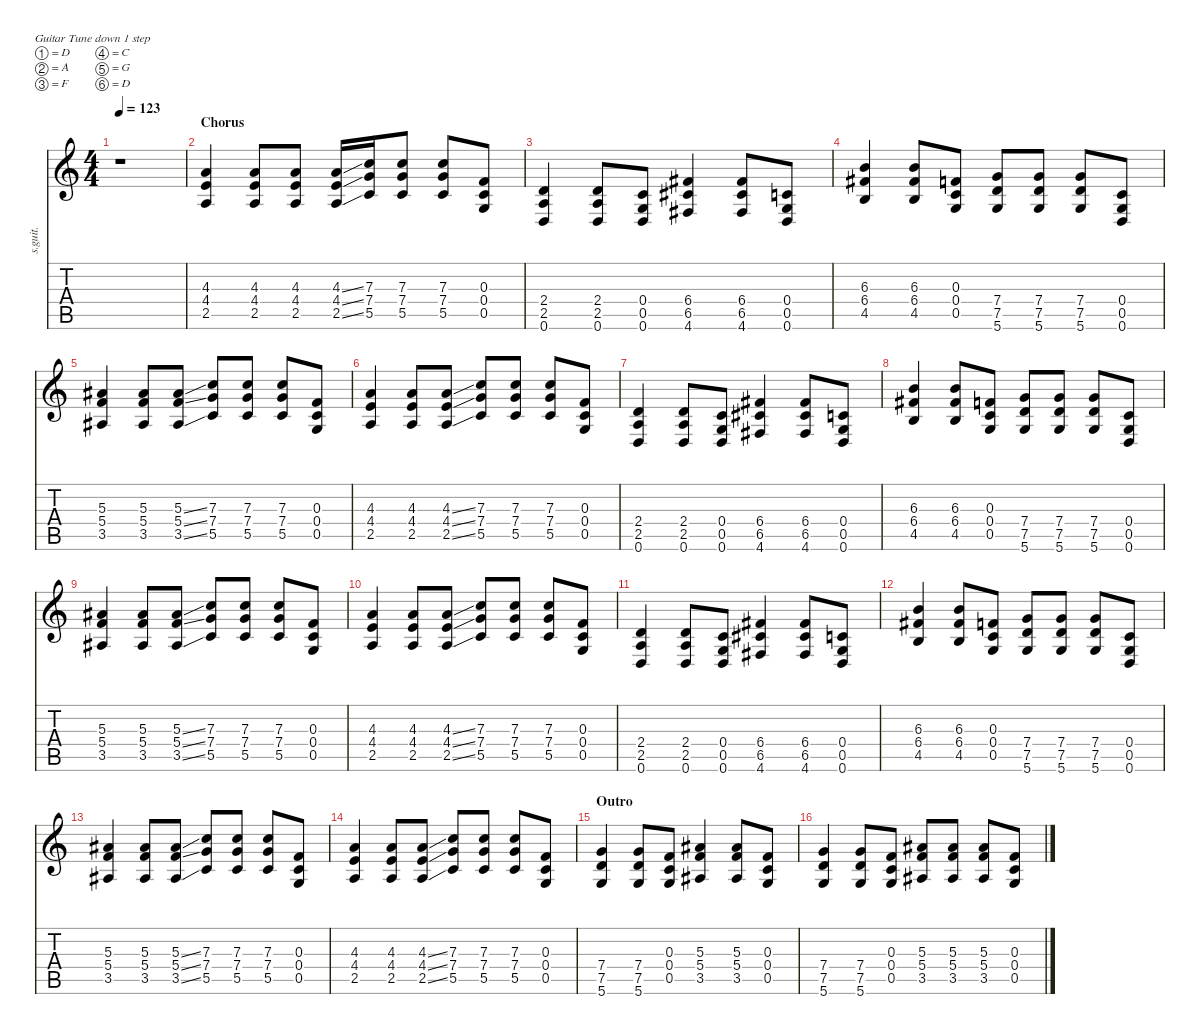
\defaultSystemsLayout 4
\hideDynamics
\bracketExtendMode nobrackets
\track ("Kurt Cobain" "s.guit.") {instrument distortionguitar}
\staff {score tabs}
\tuning (D4 A3 F3 C3 G2 D2)
\ts (4 4)
\tempo 123
\clef g2
\ks c
r.1{dy f} |
\section ("" "Chorus")
(4.3 4.4 2.5).4{lyrics (0 "") lyrics (1 "") lyrics (2 "") lyrics (3 "") lyrics (4 "") dy mf} (4.3 4.4 2.5).8{lyrics (0 "") lyrics (1 "") lyrics (2 "") lyrics (3 "") lyrics (4 "")} (4.3 4.4 2.5).8{lyrics (0 "") lyrics (1 "") lyrics (2 "") lyrics (3 "") lyrics (4 "")} (4.3{ss} 4.4{ss} 2.5{ss}).16{lyrics (0 "") lyrics (1 "") lyrics (2 "") lyrics (3 "") lyrics (4 "")} (7.3 7.4 5.5).16{lyrics (0 "") lyrics (1 "") lyrics (2 "") lyrics (3 "") lyrics (4 "")} (7.3 7.4 5.5).8{lyrics (0 "") lyrics (1 "") lyrics (2 "") lyrics (3 "") lyrics (4 "")} (7.3 7.4 5.5).8{lyrics (0 "") lyrics (1 "") lyrics (2 "") lyrics (3 "") lyrics (4 "")} (0.3 0.4 0.5).8{lyrics (0 "") lyrics (1 "") lyrics (2 "") lyrics (3 "") lyrics (4 "") dy f} |
(2.4 2.5 0.6).4{lyrics (0 "") lyrics (1 "") lyrics (2 "") lyrics (3 "") lyrics (4 "") dy ff} (2.4 2.5 0.6).8{lyrics (0 "") lyrics (1 "") lyrics (2 "") lyrics (3 "") lyrics (4 "")} (0.4 0.5 0.6).8{lyrics (0 "") lyrics (1 "") lyrics (2 "") lyrics (3 "") lyrics (4 "")} (6.4{acc #} 6.5{acc #} 4.6{acc #}).4{lyrics (0 "") lyrics (1 "") lyrics (2 "") lyrics (3 "") lyrics (4 "")} (6.4{acc #} 6.5{acc #} 4.6{acc #}).8{lyrics (0 "") lyrics (1 "") lyrics (2 "") lyrics (3 "") lyrics (4 "")} (0.4 0.5 0.6).8{lyrics (0 "") lyrics (1 "") lyrics (2 "") lyrics (3 "") lyrics (4 "")} |
(6.3 6.4{acc #} 4.5).4{lyrics (0 "") lyrics (1 "") lyrics (2 "") lyrics (3 "") lyrics (4 "")} (6.3 6.4{acc #} 4.5).8{lyrics (0 "") lyrics (1 "") lyrics (2 "") lyrics (3 "") lyrics (4 "")} (0.3 0.4 0.5).8{lyrics (0 "") lyrics (1 "") lyrics (2 "") lyrics (3 "") lyrics (4 "")} (7.4 7.5 5.6).8{lyrics (0 "") lyrics (1 "") lyrics (2 "") lyrics (3 "") lyrics (4 "")} (7.4 7.5 5.6).8{lyrics (0 "") lyrics (1 "") lyrics (2 "") lyrics (3 "") lyrics (4 "") dy mf} (7.4 7.5 5.6).8{lyrics (0 "") lyrics (1 "") lyrics (2 "") lyrics (3 "") lyrics (4 "") dy ff} (0.4 0.5 0.6).8{lyrics (0 "") lyrics (1 "") lyrics (2 "") lyrics (3 "") lyrics (4 "")} |
(5.3{acc #} 5.4 3.5{acc #}).4{lyrics (0 "") lyrics (1 "") lyrics (2 "") lyrics (3 "") lyrics (4 "")} (5.3{acc #} 5.4 3.5{acc #}).8{lyrics (0 "") lyrics (1 "") lyrics (2 "") lyrics (3 "") lyrics (4 "")} (5.3{ss acc #} 5.4{ss} 3.5{ss acc #}).8{lyrics (0 "") lyrics (1 "") lyrics (2 "") lyrics (3 "") lyrics (4 "")} (7.3 7.4 5.5).8{lyrics (0 "") lyrics (1 "") lyrics (2 "") lyrics (3 "") lyrics (4 "")} (7.3 7.4 5.5).8{lyrics (0 "") lyrics (1 "") lyrics (2 "") lyrics (3 "") lyrics (4 "")} (7.3 7.4 5.5).8{lyrics (0 "") lyrics (1 "") lyrics (2 "") lyrics (3 "") lyrics (4 "")} (0.3 0.4 0.5).8{lyrics (0 "") lyrics (1 "") lyrics (2 "") lyrics (3 "") lyrics (4 "")} |
(4.3 4.4 2.5).4{lyrics (0 "") lyrics (1 "") lyrics (2 "") lyrics (3 "") lyrics (4 "")} (4.3 4.4 2.5).8{lyrics (0 "") lyrics (1 "") lyrics (2 "") lyrics (3 "") lyrics (4 "")} (4.3{ss} 4.4{ss} 2.5{ss}).8{lyrics (0 "") lyrics (1 "") lyrics (2 "") lyrics (3 "") lyrics (4 "")} (7.3 7.4 5.5).8{lyrics (0 "") lyrics (1 "") lyrics (2 "") lyrics (3 "") lyrics (4 "")} (7.3 7.4 5.5).8{lyrics (0 "") lyrics (1 "") lyrics (2 "") lyrics (3 "") lyrics (4 "")} (7.3 7.4 5.5).8{lyrics (0 "") lyrics (1 "") lyrics (2 "") lyrics (3 "") lyrics (4 "")} (0.3 0.4 0.5).8{lyrics (0 "") lyrics (1 "") lyrics (2 "") lyrics (3 "") lyrics (4 "")} |
(2.4 2.5 0.6).4{lyrics (0 "") lyrics (1 "") lyrics (2 "") lyrics (3 "") lyrics (4 "")} (2.4 2.5 0.6).8{lyrics (0 "") lyrics (1 "") lyrics (2 "") lyrics (3 "") lyrics (4 "")} (0.4 0.5 0.6).8{lyrics (0 "") lyrics (1 "") lyrics (2 "") lyrics (3 "") lyrics (4 "")} (6.4{acc #} 6.5{acc #} 4.6{acc #}).4{lyrics (0 "") lyrics (1 "") lyrics (2 "") lyrics (3 "") lyrics (4 "")} (6.4{acc #} 6.5{acc #} 4.6{acc #}).8{lyrics (0 "") lyrics (1 "") lyrics (2 "") lyrics (3 "") lyrics (4 "")} (0.4 0.5 0.6).8{lyrics (0 "") lyrics (1 "") lyrics (2 "") lyrics (3 "") lyrics (4 "")} |
(6.3 6.4{acc #} 4.5).4{lyrics (0 "") lyrics (1 "") lyrics (2 "") lyrics (3 "") lyrics (4 "")} (6.3 6.4{acc #} 4.5).8{lyrics (0 "") lyrics (1 "") lyrics (2 "") lyrics (3 "") lyrics (4 "")} (0.3 0.4 0.5).8{lyrics (0 "") lyrics (1 "") lyrics (2 "") lyrics (3 "") lyrics (4 "")} (7.4 7.5 5.6).8{lyrics (0 "") lyrics (1 "") lyrics (2 "") lyrics (3 "") lyrics (4 "")} (7.4 7.5 5.6).8{lyrics (0 "") lyrics (1 "") lyrics (2 "") lyrics (3 "") lyrics (4 "") dy mf} (7.4 7.5 5.6).8{lyrics (0 "") lyrics (1 "") lyrics (2 "") lyrics (3 "") lyrics (4 "") dy ff} (0.4 0.5 0.6).8{lyrics (0 "") lyrics (1 "") lyrics (2 "") lyrics (3 "") lyrics (4 "")} |
(5.3{acc #} 5.4 3.5{acc #}).4{lyrics (0 "") lyrics (1 "") lyrics (2 "") lyrics (3 "") lyrics (4 "")} (5.3{acc #} 5.4 3.5{acc #}).8{lyrics (0 "") lyrics (1 "") lyrics (2 "") lyrics (3 "") lyrics (4 "")} (5.3{ss acc #} 5.4{ss} 3.5{ss acc #}).8{lyrics (0 "") lyrics (1 "") lyrics (2 "") lyrics (3 "") lyrics (4 "")} (7.3 7.4 5.5).8{lyrics (0 "") lyrics (1 "") lyrics (2 "") lyrics (3 "") lyrics (4 "")} (7.3 7.4 5.5).8{lyrics (0 "") lyrics (1 "") lyrics (2 "") lyrics (3 "") lyrics (4 "")} (7.3 7.4 5.5).8{lyrics (0 "") lyrics (1 "") lyrics (2 "") lyrics (3 "") lyrics (4 "")} (0.3 0.4 0.5).8{lyrics (0 "") lyrics (1 "") lyrics (2 "") lyrics (3 "") lyrics (4 "")} |
(4.3 4.4 2.5).4{lyrics (0 "") lyrics (1 "") lyrics (2 "") lyrics (3 "") lyrics (4 "")} (4.3 4.4 2.5).8{lyrics (0 "") lyrics (1 "") lyrics (2 "") lyrics (3 "") lyrics (4 "")} (4.3{ss} 4.4{ss} 2.5{ss}).8{lyrics (0 "") lyrics (1 "") lyrics (2 "") lyrics (3 "") lyrics (4 "")} (7.3 7.4 5.5).8{lyrics (0 "") lyrics (1 "") lyrics (2 "") lyrics (3 "") lyrics (4 "")} (7.3 7.4 5.5).8{lyrics (0 "") lyrics (1 "") lyrics (2 "") lyrics (3 "") lyrics (4 "")} (7.3 7.4 5.5).8{lyrics (0 "") lyrics (1 "") lyrics (2 "") lyrics (3 "") lyrics (4 "")} (0.3 0.4 0.5).8{lyrics (0 "") lyrics (1 "") lyrics (2 "") lyrics (3 "") lyrics (4 "")} |
(2.4 2.5 0.6).4{lyrics (0 "") lyrics (1 "") lyrics (2 "") lyrics (3 "") lyrics (4 "")} (2.4 2.5 0.6).8{lyrics (0 "") lyrics (1 "") lyrics (2 "") lyrics (3 "") lyrics (4 "")} (0.4 0.5 0.6).8{lyrics (0 "") lyrics (1 "") lyrics (2 "") lyrics (3 "") lyrics (4 "")} (6.4{acc #} 6.5{acc #} 4.6{acc #}).4{lyrics (0 "") lyrics (1 "") lyrics (2 "") lyrics (3 "") lyrics (4 "")} (6.4{acc #} 6.5{acc #} 4.6{acc #}).8{lyrics (0 "") lyrics (1 "") lyrics (2 "") lyrics (3 "") lyrics (4 "")} (0.4 0.5 0.6).8{lyrics (0 "") lyrics (1 "") lyrics (2 "") lyrics (3 "") lyrics (4 "")} |
(6.3 6.4{acc #} 4.5).4{lyrics (0 "") lyrics (1 "") lyrics (2 "") lyrics (3 "") lyrics (4 "")} (6.3 6.4{acc #} 4.5).8{lyrics (0 "") lyrics (1 "") lyrics (2 "") lyrics (3 "") lyrics (4 "")} (0.3 0.4 0.5).8{lyrics (0 "") lyrics (1 "") lyrics (2 "") lyrics (3 "") lyrics (4 "")} (7.4 7.5 5.6).8{lyrics (0 "") lyrics (1 "") lyrics (2 "") lyrics (3 "") lyrics (4 "")} (7.4 7.5 5.6).8{lyrics (0 "") lyrics (1 "") lyrics (2 "") lyrics (3 "") lyrics (4 "") dy mf} (7.4 7.5 5.6).8{lyrics (0 "") lyrics (1 "") lyrics (2 "") lyrics (3 "") lyrics (4 "") dy ff} (0.4 0.5 0.6).8{lyrics (0 "") lyrics (1 "") lyrics (2 "") lyrics (3 "") lyrics (4 "")} |
(5.3{acc #} 5.4 3.5{acc #}).4{lyrics (0 "") lyrics (1 "") lyrics (2 "") lyrics (3 "") lyrics (4 "")} (5.3{acc #} 5.4 3.5{acc #}).8{lyrics (0 "") lyrics (1 "") lyrics (2 "") lyrics (3 "") lyrics (4 "")} (5.3{ss acc #} 5.4{ss} 3.5{ss acc #}).8{lyrics (0 "") lyrics (1 "") lyrics (2 "") lyrics (3 "") lyrics (4 "")} (7.3 7.4 5.5).8{lyrics (0 "") lyrics (1 "") lyrics (2 "") lyrics (3 "") lyrics (4 "")} (7.3 7.4 5.5).8{lyrics (0 "") lyrics (1 "") lyrics (2 "") lyrics (3 "") lyrics (4 "")} (7.3 7.4 5.5).8{lyrics (0 "") lyrics (1 "") lyrics (2 "") lyrics (3 "") lyrics (4 "")} (0.3 0.4 0.5).8{lyrics (0 "") lyrics (1 "") lyrics (2 "") lyrics (3 "") lyrics (4 "")} |
(4.3 4.4 2.5).4{lyrics (0 "") lyrics (1 "") lyrics (2 "") lyrics (3 "") lyrics (4 "")} (4.3 4.4 2.5).8{lyrics (0 "") lyrics (1 "") lyrics (2 "") lyrics (3 "") lyrics (4 "")} (4.3{ss} 4.4{ss} 2.5{ss}).8{lyrics (0 "") lyrics (1 "") lyrics (2 "") lyrics (3 "") lyrics (4 "")} (7.3 7.4 5.5).8{lyrics (0 "") lyrics (1 "") lyrics (2 "") lyrics (3 "") lyrics (4 "")} (7.3 7.4 5.5).8{lyrics (0 "") lyrics (1 "") lyrics (2 "") lyrics (3 "") lyrics (4 "")} (7.3 7.4 5.5).8{lyrics (0 "") lyrics (1 "") lyrics (2 "") lyrics (3 "") lyrics (4 "")} (0.3 0.4 0.5).8{lyrics (0 "") lyrics (1 "") lyrics (2 "") lyrics (3 "") lyrics (4 "")} |
\section ("" "Outro")
(7.4 7.5 5.6).4{lyrics (0 "") lyrics (1 "") lyrics (2 "") lyrics (3 "") lyrics (4 "") dy fff} (7.4 7.5 5.6).8{lyrics (0 "") lyrics (1 "") lyrics (2 "") lyrics (3 "") lyrics (4 "")} (0.3 0.4 0.5).8{lyrics (0 "") lyrics (1 "") lyrics (2 "") lyrics (3 "") lyrics (4 "")} (5.3{acc #} 5.4 3.5{acc #}).4{lyrics (0 "") lyrics (1 "") lyrics (2 "") lyrics (3 "") lyrics (4 "")} (5.3{acc #} 5.4 3.5{acc #}).8{lyrics (0 "") lyrics (1 "") lyrics (2 "") lyrics (3 "") lyrics (4 "")} (0.3 0.4 0.5).8{lyrics (0 "") lyrics (1 "") lyrics (2 "") lyrics (3 "") lyrics (4 "")} |
(7.4 7.5 5.6).4{lyrics (0 "") lyrics (1 "") lyrics (2 "") lyrics (3 "") lyrics (4 "")} (7.4 7.5 5.6).8{lyrics (0 "") lyrics (1 "") lyrics (2 "") lyrics (3 "") lyrics (4 "")} (0.3 0.4 0.5).8{lyrics (0 "") lyrics (1 "") lyrics (2 "") lyrics (3 "") lyrics (4 "")} (5.3{acc #} 5.4 3.5{acc #}).8{lyrics (0 "") lyrics (1 "") lyrics (2 "") lyrics (3 "") lyrics (4 "")} (5.3{acc #} 5.4 3.5{acc #}).8{lyrics (0 "") lyrics (1 "") lyrics (2 "") lyrics (3 "") lyrics (4 "")} (5.3{acc #} 5.4 3.5{acc #}).8{lyrics (0 "") lyrics (1 "") lyrics (2 "") lyrics (3 "") lyrics (4 "")} (0.3 0.4 0.5).8{lyrics (0 "") lyrics (1 "") lyrics (2 "") lyrics (3 "") lyrics (4 "")}
